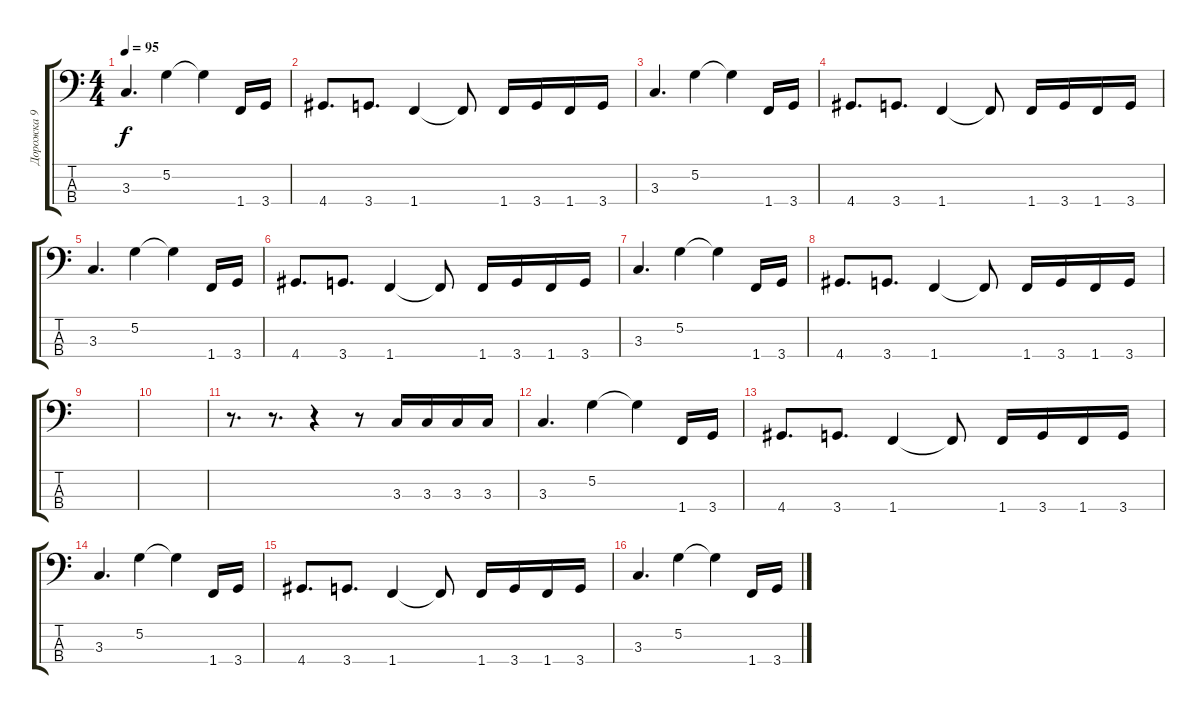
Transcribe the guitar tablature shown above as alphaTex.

\track ("Дорожка 9" "Дорожка 9") {instrument electricbassfinger}
\staff {score tabs}
\tuning (G2 D2 A1 E1) {hide}
\ts (4 4)
\tempo 95
\clef f4
\ks c
3.3.4{d dy f} 5.2.4 5.2{t}.4 1.4.16 3.4.16 |
4.4.8{d} 3.4.8{d} 1.4.4 1.4{t}.8 1.4.16 3.4.16 1.4.16 3.4.16 |
3.3.4{d} 5.2.4 5.2{t}.4 1.4.16 3.4.16 |
4.4.8{d} 3.4.8{d} 1.4.4 1.4{t}.8 1.4.16 3.4.16 1.4.16 3.4.16 |
3.3.4{d} 5.2.4 5.2{t}.4 1.4.16 3.4.16 |
4.4.8{d} 3.4.8{d} 1.4.4 1.4{t}.8 1.4.16 3.4.16 1.4.16 3.4.16 |
3.3.4{d} 5.2.4 5.2{t}.4 1.4.16 3.4.16 |
4.4.8{d} 3.4.8{d} 1.4.4 1.4{t}.8 1.4.16 3.4.16 1.4.16 3.4.16 |
|
|
r.8{d} r.8{d} r.4 r.8 3.3.16 3.3.16 3.3.16 3.3.16 |
3.3.4{d} 5.2.4 5.2{t}.4 1.4.16 3.4.16 |
4.4.8{d} 3.4.8{d} 1.4.4 1.4{t}.8 1.4.16 3.4.16 1.4.16 3.4.16 |
3.3.4{d} 5.2.4 5.2{t}.4 1.4.16 3.4.16 |
4.4.8{d} 3.4.8{d} 1.4.4 1.4{t}.8 1.4.16 3.4.16 1.4.16 3.4.16 |
3.3.4{d} 5.2.4 5.2{t}.4 1.4.16 3.4.16
